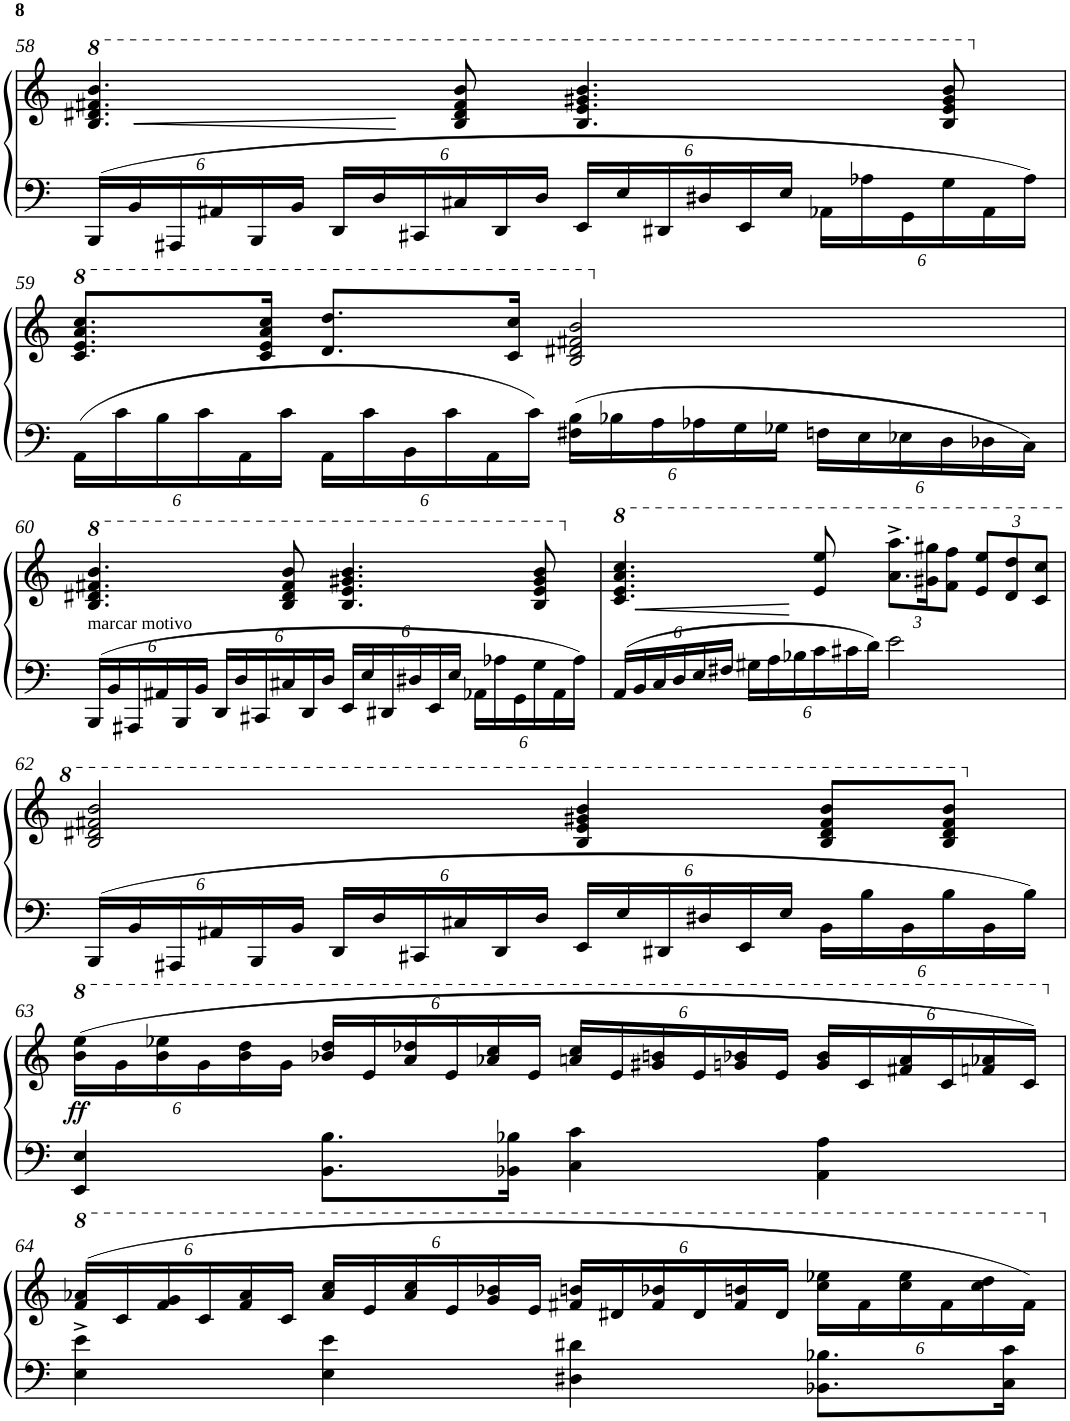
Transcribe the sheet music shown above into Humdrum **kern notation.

**kern	**kern	**dynam
*part1	*part1	*part1
*staff2	*staff1	*staff1/2
*I"Piano	*	*
*I'Pno	*	*
!!LO:PB:g=z
*clefF4	*clefG2	*
*k[]	*k[]	*
*M4/4	*M4/4	*
*Xbrackettup	*	*
*	*8va	*
=58	=58	=58
!	!	!LO:HP:b
24BBB/LL	4.b/ 4.dd#X/ 4.ff#X/ 4.bb/	<
24BB/	.	.
24AAA#X/	.	.
24AA#X/	.	.
24BBB/	.	.
24BB/JJ	.	.
24DD/LL	.	.
24D/	.	.
24CC#X/	.	.
24C#X/	8b/ 8dd#/ 8ff#/ 8bb/	.
24DD/	.	.
24D/JJ	.	.
24EE/LL	4.b/ 4.ee/ 4.gg#X/ 4.bb/	[
24E/	.	.
24DD#X/	.	.
24D#X/	.	.
24EE/	.	.
24E/JJ	.	.
24AA-X\LL	.	.
24A-X\	.	.
24GG\	.	.
24G\	8b/ 8ee/ 8gg#/ 8bb/	.
24AA-\	.	.
24A-\JJ	.	.
!!LO:LB:g=z
=59	=59	=59
*	*X8va	*
*	*8va	*
24AA\LL	8.cc/ 8.ee/ 8.aa/ 8.ccc/L	.
24c\	.	.
24B\	.	.
24c\	.	.
24AA\	.	.
.	16cc/ 16ee/ 16aa/ 16ccc/Jk	.
24c\JJ	.	.
24AA\LL	8.dd/ 8.ddd/L	.
24c\	.	.
24BB\	.	.
24c\	.	.
24AA\	.	.
.	16cc/ 16ccc/Jk	.
24c\JJ	.	.
24F#X\ 24B\LL	2b/ 2dd#X/ 2ff#X/ 2bb/	.
24B-X\	.	.
24A\	.	.
24A-X\	.	.
24G\	.	.
24G-X\JJ	.	.
24Fn\LL	.	.
24E\	.	.
24E-X\	.	.
24D\	.	.
24D-X\	.	.
24C\JJ	.	.
!!LO:LB:g=z
=60	=60	=60
*	*X8va	*
*	*8va	*
!LO:TX:a:t=marcar motivo	!	!
24BBB/LL	4.b/ 4.dd#X/ 4.ff#X/ 4.bb/	.
24BB/	.	.
24AAA#X/	.	.
24AA#X/	.	.
24BBB/	.	.
24BB/JJ	.	.
24DD/LL	.	.
24D/	.	.
24CC#X/	.	.
24C#X/	8b/ 8dd#/ 8ff#/ 8bb/	.
24DD/	.	.
24D/JJ	.	.
24EE/LL	4.b/ 4.ee/ 4.gg#X/ 4.bb/	.
24E/	.	.
24DD#X/	.	.
24D#X/	.	.
24EE/	.	.
24E/JJ	.	.
24AA-X\LL	.	.
24A-X\	.	.
24GG\	.	.
24G\	8b/ 8ee/ 8gg#/ 8bb/	.
24AA-\	.	.
24A-\JJ	.	.
=61	=61	=61
*	*X8va	*
*	*8va	*
!	!	!LO:HP:b
24AA/LL	4.cc/ 4.ee/ 4.aa/ 4.ccc/	<
24BB/	.	.
24C/	.	.
24D/	.	.
24E/	.	.
24F#X/JJ	.	.
24G#X\LL	.	.
24A\	.	.
24B-X\	.	.
24c\	8ee/ 8eee/	.
24c#X\	.	.
24d\JJ	.	.
*	*Xbrackettup	*
2e\	12.aa\^> 12.aaa\^>L	[
.	24gg#X\ 24ggg#X\K	.
.	12ff\ 12fff\J	.
.	12ee/ 12eee/L	.
.	12dd/ 12ddd/	.
.	12cc/ 12ccc/J	.
!!LO:LB:g=z
=62	=62	=62
24BBB/LL	2b/ 2dd#X/ 2ff#X/ 2bb/	.
24BB/	.	.
24AAA#X/	.	.
24AA#X/	.	.
24BBB/	.	.
24BB/JJ	.	.
24DD/LL	.	.
24D/	.	.
24CC#X/	.	.
24C#X/	.	.
24DD/	.	.
24D/JJ	.	.
24EE/LL	4b/ 4ee/ 4gg#X/ 4bb/	.
24E/	.	.
24DD#X/	.	.
24D#X/	.	.
24EE/	.	.
24E/JJ	.	.
24BB\LL	8b/ 8dd#/ 8ff#/ 8bb/L	.
24B\	.	.
24BB\	.	.
24B\	8b/ 8dd#/ 8ff#/ 8bb/J	.
24BB\	.	.
24B\JJ	.	.
!!LO:LB:g=z
=63	=63	=63
*	*X8va	*
*	*8va	*
!	!	!LO:DY:b
4EE/ 4E/	(>24bb\ 24eee\LL	ff
.	24gg\	.
.	24bb\ 24eee-X\	.
.	24gg\	.
.	24bb\ 24ddd\	.
.	24gg\JJ	.
8.BB\ 8.B\L	24bb-X/ 24ddd/LL	.
.	24ee/	.
.	24aa/ 24ddd-X/	.
.	24ee/	.
.	24aa-X/ 24ccc/	.
16BB-X\ 16B-X\Jk	.	.
.	24ee/JJ	.
4C\ 4c\	24aan/ 24ccc/LL	.
.	24ee/	.
.	24gg#X/ 24bbn/	.
.	24ee/	.
.	24ggn/ 24bb-X/	.
.	24ee/JJ	.
4AA\ 4A\	24gg/ 24bb-/LL	.
.	24cc/	.
.	24ff#X/ 24aa/	.
.	24cc/	.
.	24ffn/ 24aa-X/	.
.	24cc/JJ)	.
!!LO:LB:g=z
=64	=64	=64
*	*X8va	*
*	*8va	*
4E\^> 4e\^>	(>24ff/ 24aa-X/LL	.
.	24cc/	.
.	24ff/ 24gg/	.
.	24cc/	.
.	24ff/ 24aa-/	.
.	24cc/JJ	.
4E\ 4e\	24aa-/ 24ccc/LL	.
.	24ee/	.
.	24aa-/ 24ccc/	.
.	24ee/	.
.	24gg/ 24bb-X/	.
.	24ee/JJ	.
4D#X\ 4d#X\	24ff#X/ 24bbn/LL	.
.	24dd#X/	.
.	24ff#/ 24bb-X/	.
.	24dd#/	.
.	24ff#/ 24bbn/	.
.	24dd#/JJ	.
8.BB-X\ 8.B-X\L	24ccc\ 24eee-X\LL	.
.	24ff#\	.
.	24ccc\ 24eee-\	.
.	24ff#\	.
.	24ccc\ 24ddd\	.
16C\ 16c\Jk	.	.
.	24ff#\JJ)	.
*	*X8va	*
=	=	=
*-	*-	*-
